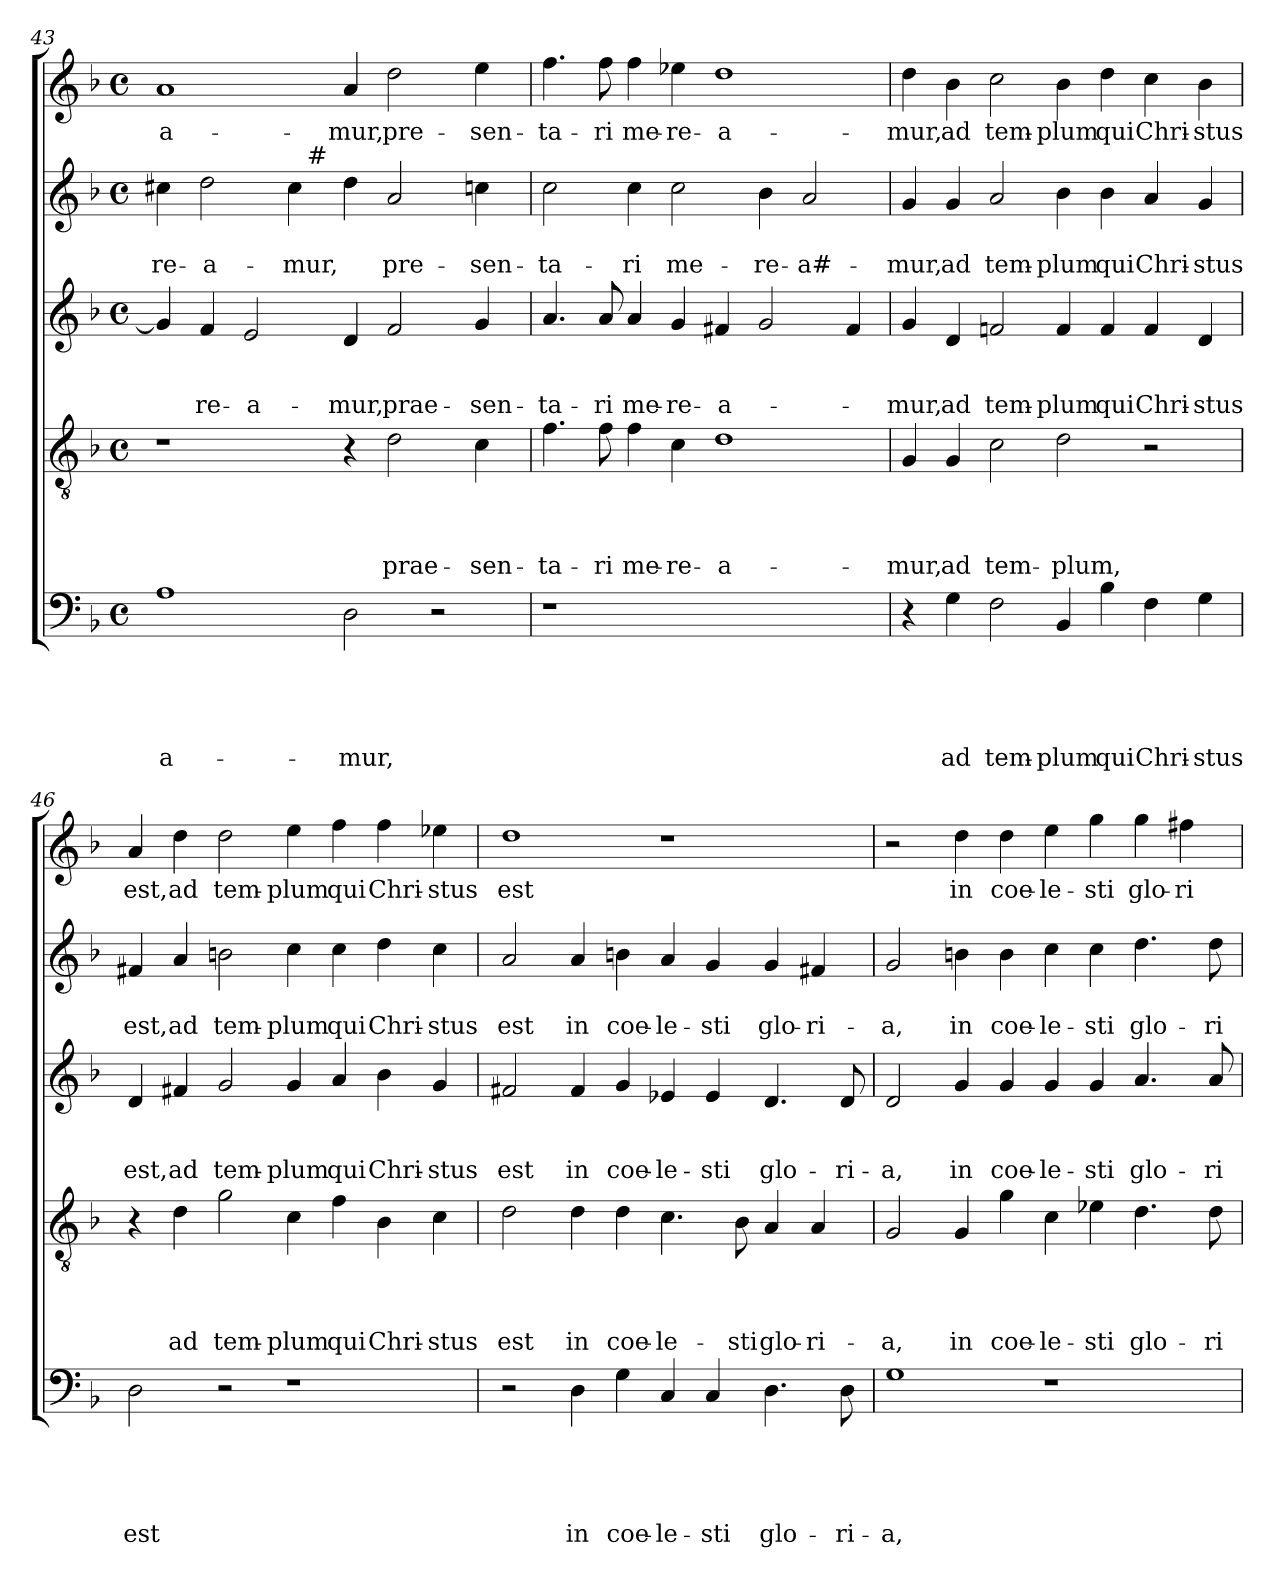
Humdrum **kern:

**kern	**text	**text	**text	**text	**text	**kern	**text	**text	**text	**text	**kern	**text	**text	**text	**kern	**text	**text	**kern	**text
*part5	*part5	*part5	*part5	*part5	*part5	*part4	*part4	*part4	*part4	*part4	*part3	*part3	*part3	*part3	*part2	*part2	*part2	*part1	*part1
*staff5	*staff5	*staff5	*staff5	*staff5	*staff5	*staff4	*staff4	*staff4	*staff4	*staff4	*staff3	*staff3	*staff3	*staff3	*staff2	*staff2	*staff2	*staff1	*staff1
!!LO:PB:g=z
*clefF4	*	*	*	*	*	*clefGv2	*	*	*	*	*clefG2	*	*	*	*clefG2	*	*	*clefG2	*
*k[b-]	*	*	*	*	*	*k[b-]	*	*	*	*	*k[b-]	*	*	*	*k[b-]	*	*	*k[b-]	*
*F:	*	*	*	*	*	*F:	*	*	*	*	*F:	*	*	*	*F:	*	*	*F:	*
*M4/4	*	*	*	*	*	*M4/4	*	*	*	*	*M4/4	*	*	*	*M4/4	*	*	*M4/4	*
*met(c)	*	*	*	*	*	*met(c)	*	*	*	*	*met(c)	*	*	*	*met(c)	*	*	*met(c)	*
=43	=43	=43	=43	=43	=43	=43	=43	=43	=43	=43	=43	=43	=43	=43	=43	=43	=43	=43	=43
!	!	!	!	!	!LO:LY:b:rj	!	!	!	!	!	!	!	!	!	!	!	!LO:LY:b	!	!LO:LY:b:rj
*	*	*	*	*	*	*	*	*	*	*	*	*	*	*	*^	*	*	*	*
1A	.	.	.	.	-a-	1r	.	.	.	.	4g/]	.	.	.	4cc#X\	2ryy	.	re-	1a	-a-
!	!	!	!	!	!	!	!	!	!	!	!	!	!	!LO:LY:b	!	!	!	!LO:LY:b:rj	!	!
.	.	.	.	.	.	.	.	.	.	.	4f/	.	.	re-	2dd\	.	.	-a-	.	.
!	!	!	!	!	!	!	!	!	!	!	!	!	!	!LO:LY:b	!	!	!	!	!	!
.	.	.	.	.	.	.	.	.	.	.	2e/	.	.	-a-	.	4ryy	.	.	.	.
!	!	!	!	!	!	!	!	!	!	!	!	!	!	!	!	!	!	!LO:LY:b	!	!
.	.	.	.	.	.	.	.	.	.	.	.	.	.	.	4cc#\	16ryy	.	-mur,	.	.
!	!	!	!	!	!	!	!	!	!	!	!	!	!	!	!	!LO:TX:a:t=#	!	!	!	!
.	.	.	.	.	.	.	.	.	.	.	.	.	.	.	.	1ryy	.	.	.	.
!	!	!	!	!	!LO:LY:b	!	!	!	!	!	!	!	!	!LO:LY:b	!	!	!	!	!	!LO:LY:b
2D\	.	.	.	.	-mur,	4r	.	.	.	.	4d/	.	.	-mur,	4dd\	.	.	.	4a/	-mur,
!	!	!	!	!	!	!	!	!	!	!LO:LY:b	!	!	!	!LO:LY:b	!	!	!	!LO:LY:b	!	!LO:LY:b
.	.	.	.	.	.	2d\	.	.	.	prae-	2f/	.	.	prae-	2a/	.	.	pre-	2dd\	pre-
2r	.	.	.	.	.	.	.	.	.	.	.	.	.	.	.	.	.	.	.	.
!	!	!	!	!	!	!	!	!	!	!LO:LY:b:rj	!	!	!	!LO:LY:b	!	!	!	!LO:LY:b	!	!LO:LY:b
.	.	.	.	.	.	4c\	.	.	.	-sen-	4g/	.	.	-sen-	4ccn\	.	.	-sen-	4ee\	-sen-
.	.	.	.	.	.	.	.	.	.	.	.	.	.	.	.	8.ryy	.	.	.	.
=44	=44	=44	=44	=44	=44	=44	=44	=44	=44	=44	=44	=44	=44	=44	=44	=44	=44	=44	=44	=44
!	!	!	!	!	!	!	!	!	!	!LO:LY:b	!	!	!	!LO:LY:b	!	!	!	!LO:LY:b	!	!LO:LY:b
*	*	*	*	*	*	*	*	*	*	*	*	*	*	*	*v	*v	*	*	*	*
1r	.	.	.	.	.	4.f\	.	.	.	-ta-	4.a/	.	.	-ta-	2cc\	.	-ta-	4.ff\	-ta-
!	!	!	!	!	!	!	!	!	!	!LO:LY:b:rj	!	!	!	!LO:LY:b	!	!	!	!	!LO:LY:b
.	.	.	.	.	.	8f\	.	.	.	-ri	8a/	.	.	-ri	.	.	.	8ff\	-ri
!	!	!	!	!	!	!	!	!	!	!LO:LY:b	!	!	!	!LO:LY:b	!	!	!LO:LY:b	!	!LO:LY:b
.	.	.	.	.	.	4f\	.	.	.	me-	4a/	.	.	me-	4cc\	.	-ri	4ff\	me-
!	!	!	!	!	!	!	!	!	!	!LO:LY:b:rj	!	!	!	!LO:LY:b	!	!	!LO:LY:b	!	!LO:LY:b
.	.	.	.	.	.	4c\	.	.	.	-re-	4g/	.	.	-re-	2cc\	.	me-	4ee-X\	-re-
!	!	!	!	!	!	!	!	!	!	!LO:LY:b:rj	!	!	!	!LO:LY:b	!	!	!	!	!LO:LY:b:rj
1ryy	.	.	.	.	.	1d	.	.	.	-a-	4f#X/	.	.	-a-	.	.	.	1dd	-a-
!	!	!	!	!	!	!	!	!	!	!	!	!	!	!	!	!	!LO:LY:b	!	!
.	.	.	.	.	.	.	.	.	.	.	2g/	.	.	.	4b-\	.	-re-	.	.
!	!	!	!	!	!	!	!	!	!	!	!	!	!	!	!	!	!LO:LY:b	!	!
.	.	.	.	.	.	.	.	.	.	.	.	.	.	.	2a/	.	-a#-	.	.
.	.	.	.	.	.	.	.	.	.	.	4f#/	.	.	.	.	.	.	.	.
=45	=45	=45	=45	=45	=45	=45	=45	=45	=45	=45	=45	=45	=45	=45	=45	=45	=45	=45	=45
!	!	!	!	!	!	!	!	!	!	!LO:LY:b	!	!	!	!LO:LY:b	!	!	!LO:LY:b	!	!LO:LY:b
4r	.	.	.	.	.	4G/	.	.	.	-mur,	4g/	.	.	-mur,	4g/	.	-mur,	4dd\	-mur,
!	!	!	!	!	!LO:LY:b	!	!	!	!	!LO:LY:b	!	!	!	!LO:LY:b	!	!	!LO:LY:b	!	!LO:LY:b
4G\	.	.	.	.	ad	4G/	.	.	.	ad	4d/	.	.	ad	4g/	.	ad	4b-\	ad
!	!	!	!	!	!LO:LY:b	!	!	!	!	!LO:LY:b	!	!	!	!LO:LY:b	!	!	!LO:LY:b	!	!LO:LY:b
2F\	.	.	.	.	tem-	2c\	.	.	.	tem-	2fn/	.	.	tem-	2a/	.	tem-	2cc\	tem-
!	!	!	!	!	!LO:LY:b:rj	!	!	!	!	!LO:LY:b	!	!	!	!LO:LY:b:rj	!	!	!LO:LY:b:rj	!	!LO:LY:b:rj
4BB-/	.	.	.	.	-plum	2d\	.	.	.	-plum,	4f/	.	.	-plum	4b-\	.	-plum	4b-\	-plum
!	!	!	!	!	!LO:LY:b	!	!	!	!	!	!	!	!	!LO:LY:b	!	!	!LO:LY:b	!	!LO:LY:b
4B-\	.	.	.	.	qui	.	.	.	.	.	4f/	.	.	qui	4b-\	.	qui	4dd\	qui
!	!	!	!	!	!LO:LY:b	!	!	!	!	!	!	!	!	!LO:LY:b	!	!	!LO:LY:b	!	!LO:LY:b
4F\	.	.	.	.	Chri-	2r	.	.	.	.	4f/	.	.	Chri-	4a/	.	Chri-	4cc\	Chri-
!	!	!	!	!	!LO:LY:b:rj	!	!	!	!	!	!	!	!	!LO:LY:b:rj	!	!	!LO:LY:b:rj	!	!LO:LY:b:rj
4G\	.	.	.	.	-stus	.	.	.	.	.	4d/	.	.	-stus	4g/	.	-stus	4b-\	-stus
=46	=46	=46	=46	=46	=46	=46	=46	=46	=46	=46	=46	=46	=46	=46	=46	=46	=46	=46	=46
!	!	!	!	!	!LO:LY:b	!	!	!	!	!	!	!	!	!LO:LY:b	!	!	!LO:LY:b	!	!LO:LY:b
2D\	.	.	.	.	est	4r	.	.	.	.	4d/	.	.	est,	4f#X/	.	est,	4a/	est,
!	!	!	!	!	!	!	!	!	!	!LO:LY:b	!	!	!	!LO:LY:b	!	!	!LO:LY:b	!	!LO:LY:b
.	.	.	.	.	.	4d\	.	.	.	ad	4f#X/	.	.	ad	4a/	.	ad	4dd\	ad
!	!	!	!	!	!	!	!	!	!	!LO:LY:b	!	!	!	!LO:LY:b	!	!	!LO:LY:b	!	!LO:LY:b
2r	.	.	.	.	.	2g\	.	.	.	tem-	2g/	.	.	tem-	2bn\	.	tem-	2dd\	tem-
!	!	!	!	!	!	!	!	!	!	!LO:LY:b	!	!	!	!LO:LY:b	!	!	!LO:LY:b	!	!LO:LY:b
1r	.	.	.	.	.	4c\	.	.	.	-plum	4g/	.	.	-plum	4cc\	.	-plum	4ee\	-plum
!	!	!	!	!	!	!	!	!	!	!LO:LY:b	!	!	!	!LO:LY:b	!	!	!LO:LY:b	!	!LO:LY:b
.	.	.	.	.	.	4f\	.	.	.	qui	4a/	.	.	qui	4cc\	.	qui	4ff\	qui
!	!	!	!	!	!	!	!	!	!	!LO:LY:b	!	!	!	!LO:LY:b	!	!	!LO:LY:b	!	!LO:LY:b
.	.	.	.	.	.	4B-\	.	.	.	Chri-	4b-\	.	.	Chri-	4dd\	.	Chri-	4ff\	Chri-
!	!	!	!	!	!	!	!	!	!	!LO:LY:b:rj	!	!	!	!LO:LY:b	!	!	!LO:LY:b	!	!LO:LY:b
.	.	.	.	.	.	4c\	.	.	.	-stus	4g/	.	.	-stus	4cc\	.	-stus	4ee-X>\	-stus
!!LO:LB:g=z
=47	=47	=47	=47	=47	=47	=47	=47	=47	=47	=47	=47	=47	=47	=47	=47	=47	=47	=47	=47
!	!	!	!	!	!	!	!	!	!	!LO:LY:b	!	!	!	!LO:LY:b	!	!	!LO:LY:b	!	!LO:LY:b
2r	.	.	.	.	.	2d\	.	.	.	est	2f#X/	.	.	est	2a/	.	est	1dd	est
!	!	!	!	!	!LO:LY:b	!	!	!	!	!LO:LY:b	!	!	!	!LO:LY:b	!	!	!LO:LY:b	!	!
4D\	.	.	.	.	in	4d\	.	.	.	in	4f#/	.	.	in	4a/	.	in	.	.
!	!	!	!	!	!LO:LY:b	!	!	!	!	!LO:LY:b	!	!	!	!LO:LY:b	!	!	!LO:LY:b	!	!
4G\	.	.	.	.	coe-	4d\	.	.	.	coe-	4g/	.	.	coe-	4bn\	.	coe-	.	.
!	!	!	!	!	!LO:LY:b	!	!	!	!	!LO:LY:b:rj	!	!	!	!LO:LY:b	!	!	!LO:LY:b	!	!
4C/	.	.	.	.	-le-	4.c\	.	.	.	-le-	4e-X/	.	.	-le-	4a/	.	-le-	1r	.
!	!	!	!	!	!LO:LY:b:rj	!	!	!	!	!	!	!	!	!LO:LY:b:rj	!	!	!LO:LY:b:rj	!	!
4C/	.	.	.	.	-sti	.	.	.	.	.	4e-/	.	.	-sti	4g/	.	-sti	.	.
!	!	!	!	!	!	!	!	!	!	!LO:LY:b	!	!	!	!	!	!	!	!	!
.	.	.	.	.	.	8B-\	.	.	.	-sti	.	.	.	.	.	.	.	.	.
!	!	!	!	!	!LO:LY:b	!	!	!	!	!LO:LY:b	!	!	!	!LO:LY:b	!	!	!LO:LY:b	!	!
4.D\	.	.	.	.	glo-	4A/	.	.	.	glo-	4.d/	.	.	glo-	4g/	.	glo-	.	.
!	!	!	!	!	!	!	!	!	!	!LO:LY:b	!	!	!	!	!	!	!LO:LY:b:rj	!	!
.	.	.	.	.	.	4A/	.	.	.	-ri-	.	.	.	.	4f#X/	.	-ri-	.	.
!	!	!	!	!	!LO:LY:b	!	!	!	!	!	!	!	!	!LO:LY:b	!	!	!	!	!
8D\	.	.	.	.	-ri-	.	.	.	.	.	8d/	.	.	-ri-	.	.	.	.	.
=48	=48	=48	=48	=48	=48	=48	=48	=48	=48	=48	=48	=48	=48	=48	=48	=48	=48	=48	=48
!	!	!	!	!	!LO:LY:b	!	!	!	!	!LO:LY:b	!	!	!	!LO:LY:b	!	!	!LO:LY:b	!	!
1G	.	.	.	.	-a,	2G/	.	.	.	-a,	2d/	.	.	-a,	2g/	.	-a,	2r	.
!	!	!	!	!	!	!	!	!	!	!LO:LY:b	!	!	!	!LO:LY:b	!	!	!LO:LY:b	!	!LO:LY:b
.	.	.	.	.	.	4G/	.	.	.	in	4g/	.	.	in	4bn\	.	in	4dd\	in
!	!	!	!	!	!	!	!	!	!	!LO:LY:b	!	!	!	!LO:LY:b	!	!	!LO:LY:b	!	!LO:LY:b
.	.	.	.	.	.	4g\	.	.	.	coe-	4g/	.	.	coe-	4b\	.	coe-	4dd\	coe-
!	!	!	!	!	!	!	!	!	!	!LO:LY:b	!	!	!	!LO:LY:b	!	!	!LO:LY:b	!	!LO:LY:b
1r	.	.	.	.	.	4c\	.	.	.	-le-	4g/	.	.	-le-	4cc\	.	-le-	4ee\	-le-
!	!	!	!	!	!	!	!	!	!	!LO:LY:b	!	!	!	!LO:LY:b	!	!	!LO:LY:b	!	!LO:LY:b:rj
.	.	.	.	.	.	4e-X\	.	.	.	-sti	4g/	.	.	-sti	4cc\	.	-sti	4gg\	-sti
!	!	!	!	!	!	!	!	!	!	!LO:LY:b	!	!	!	!LO:LY:b	!	!	!LO:LY:b	!	!LO:LY:b
.	.	.	.	.	.	4.d\	.	.	.	glo-	4.a/	.	.	glo-	4.dd\	.	glo-	4gg\	glo-
!	!	!	!	!	!	!	!	!	!	!	!	!	!	!	!	!	!	!	!LO:LY:b:rj
.	.	.	.	.	.	.	.	.	.	.	.	.	.	.	.	.	.	4ff#X\	-ri-
!	!	!	!	!	!	!	!	!	!	!LO:LY:b:rj	!	!	!	!LO:LY:b	!	!	!LO:LY:b	!	!
.	.	.	.	.	.	8d\	.	.	.	-ri-	8a/	.	.	-ri-	8dd\	.	-ri-	.	.
=	=	=	=	=	=	=	=	=	=	=	=	=	=	=	=	=	=	=	=
*-	*-	*-	*-	*-	*-	*-	*-	*-	*-	*-	*-	*-	*-	*-	*-	*-	*-	*-	*-
